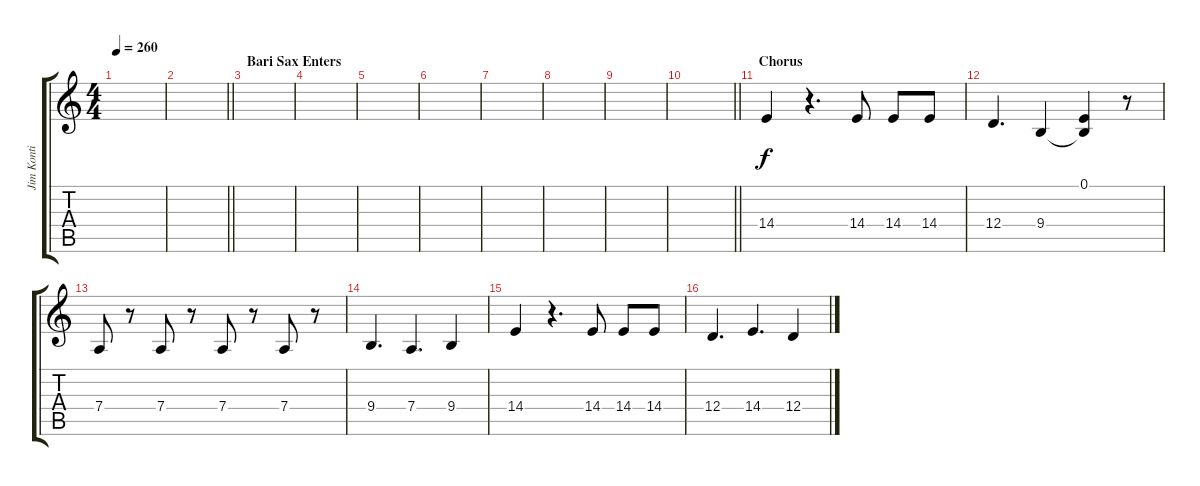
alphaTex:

\track ("Jim Konti            - Tenor Sax" "Jim Konti ") {instrument tenorsax}
\staff {score tabs}
\tuning (E4 B3 G3 D3 A2 E2) {hide}
\ts (4 4)
\tempo 260
\clef g2
\ks c
|
\barLineRight lightlight
|
\section ("" "Bari Sax Enters")
|
|
|
|
|
|
|
\barLineRight lightlight
|
\section ("" "Chorus")
14.4.4{volume 12} r.4{d} 14.4.8 14.4.8 14.4.8 |
12.4.4{d} 9.4.4 (0.1 9.4{t}).4 r.8 |
7.4.8 r.8 7.4.8 r.8 7.4.8 r.8 7.4.8 r.8 |
9.4.4{d} 7.4.4{d} 9.4.4 |
14.4.4 r.4{d} 14.4.8 14.4.8 14.4.8 |
12.4.4{d} 14.4.4{d} 12.4.4
